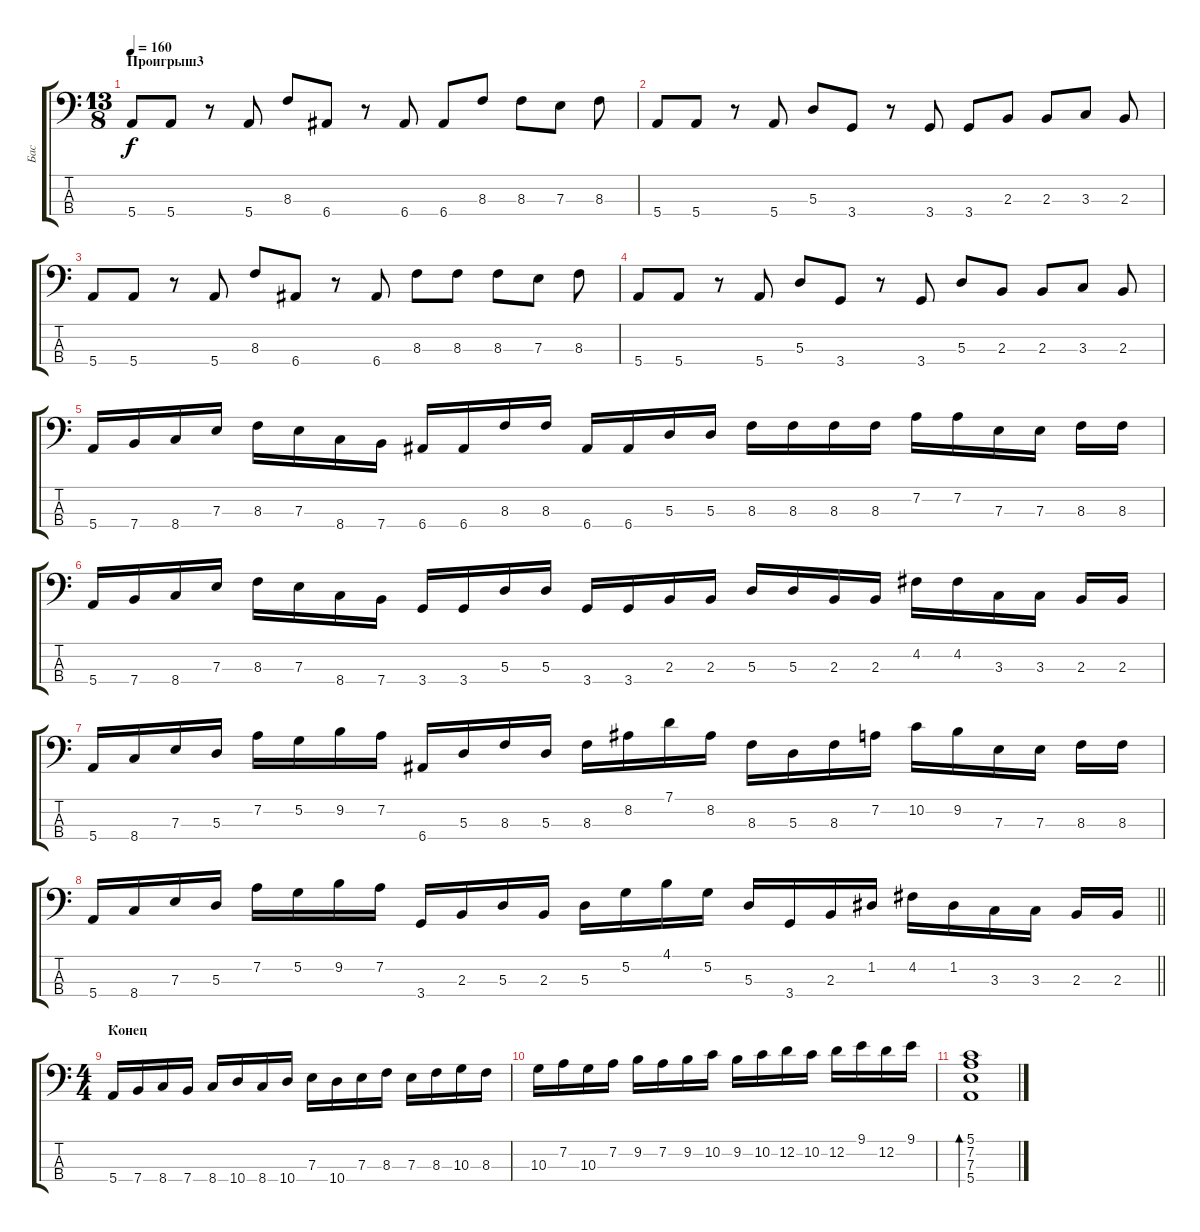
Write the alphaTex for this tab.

\track ("Бас" "Бас") {instrument electricbassfinger}
\staff {score tabs}
\tuning (G2 D2 A1 E1) {hide}
\ts (13 8)
\section ("" "Проигрыш3")
\tempo 160
\clef f4
\ks c
5.4.8{dy f} 5.4.8 r.8 5.4.8 8.3.8 6.4.8 r.8 6.4.8 6.4.8 8.3.8 8.3.8 7.3.8 8.3.8 |
5.4.8 5.4.8 r.8 5.4.8 5.3.8 3.4.8 r.8 3.4.8 3.4.8 2.3.8 2.3.8 3.3.8 2.3.8 |
5.4.8 5.4.8 r.8 5.4.8 8.3.8 6.4.8 r.8 6.4.8 8.3.8 8.3.8 8.3.8 7.3.8 8.3.8 |
5.4.8 5.4.8 r.8 5.4.8 5.3.8 3.4.8 r.8 3.4.8 5.3.8 2.3.8 2.3.8 3.3.8 2.3.8 |
5.4.16 7.4.16 8.4.16 7.3.16 8.3.16 7.3.16 8.4.16 7.4.16 6.4.16 6.4.16 8.3.16 8.3.16 6.4.16 6.4.16 5.3.16 5.3.16 8.3.16 8.3.16 8.3.16 8.3.16 7.2.16 7.2.16 7.3.16 7.3.16 8.3.16 8.3.16 |
5.4.16 7.4.16 8.4.16 7.3.16 8.3.16 7.3.16 8.4.16 7.4.16 3.4.16 3.4.16 5.3.16 5.3.16 3.4.16 3.4.16 2.3.16 2.3.16 5.3.16 5.3.16 2.3.16 2.3.16 4.2.16 4.2.16 3.3.16 3.3.16 2.3.16 2.3.16 |
5.4.16 8.4.16 7.3.16 5.3.16 7.2.16 5.2.16 9.2.16 7.2.16 6.4.16 5.3.16 8.3.16 5.3.16 8.3.16 8.2.16 7.1.16 8.2.16 8.3.16 5.3.16 8.3.16 7.2.16 10.2.16 9.2.16 7.3.16 7.3.16 8.3.16 8.3.16 |
\barLineRight lightlight
5.4.16 8.4.16 7.3.16 5.3.16 7.2.16 5.2.16 9.2.16 7.2.16 3.4.16 2.3.16 5.3.16 2.3.16 5.3.16 5.2.16 4.1.16 5.2.16 5.3.16 3.4.16 2.3.16 1.2.16 4.2.16 1.2.16 3.3.16 3.3.16 2.3.16 2.3.16 |
\ts (4 4)
\section ("" "Конец")
5.4.16 7.4.16 8.4.16 7.4.16 8.4.16 10.4.16 8.4.16 10.4.16 7.3.16 10.4.16 7.3.16 8.3.16 7.3.16 8.3.16 10.3.16 8.3.16 |
10.3.16 7.2.16 10.3.16 7.2.16 9.2.16 7.2.16 9.2.16 10.2.16 9.2.16 10.2.16 12.2.16 10.2.16 12.2.16 9.1.16 12.2.16 9.1.16 |
(5.1 7.2 7.3 5.4).1{bd 480}
